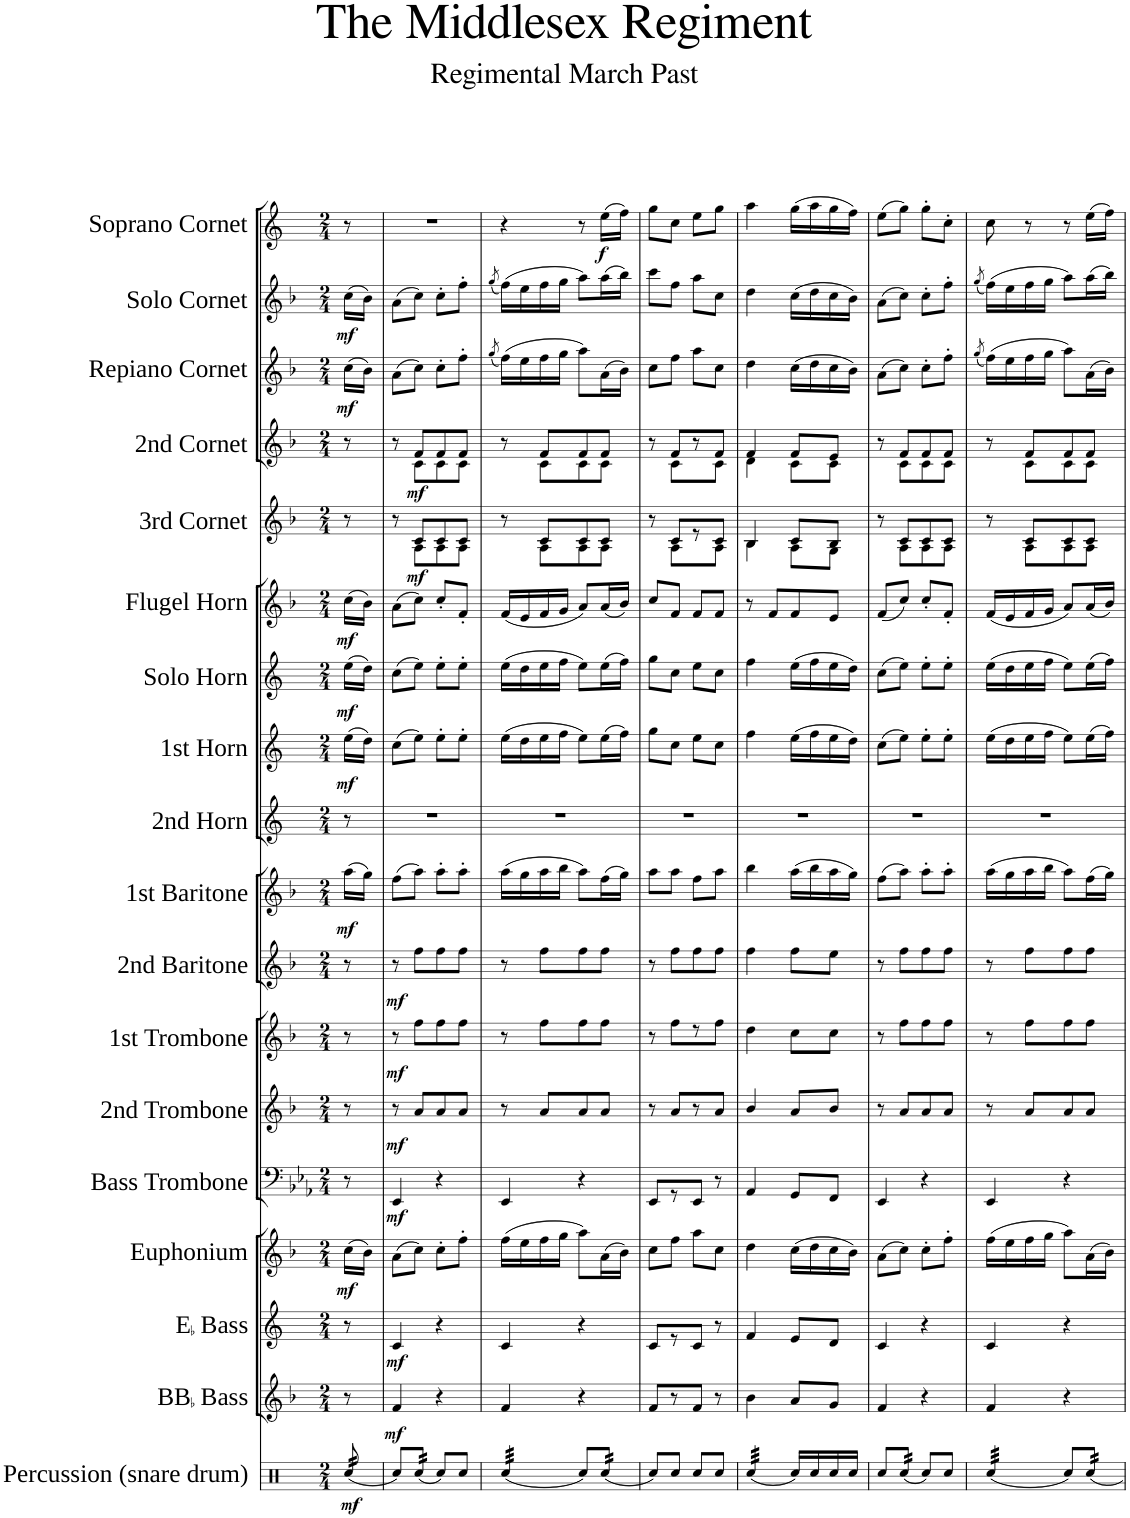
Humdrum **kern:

**kern	**dynam	**kern	**dynam	**kern	**dynam	**kern	**dynam	**kern	**dynam	**kern	**dynam	**kern	**dynam	**kern	**dynam	**kern	**dynam	**kern	**kern	**dynam	**kern	**dynam	**kern	**dynam	**kern	**dynam	**kern	**dynam	**kern	**dynam	**kern	**dynam	**kern	**dynam
*part18	*part18	*part17	*part17	*part16	*part16	*part15	*part15	*part14	*part14	*part13	*part13	*part12	*part12	*part11	*part11	*part10	*part10	*part9	*part8	*part8	*part7	*part7	*part6	*part6	*part5	*part5	*part4	*part4	*part3	*part3	*part2	*part2	*part1	*part1
*staff18	*staff18	*staff17	*staff17	*staff16	*staff16	*staff15	*staff15	*staff14	*staff14	*staff13	*staff13	*staff12	*staff12	*staff11	*staff11	*staff10	*staff10	*staff9	*staff8	*staff8	*staff7	*staff7	*staff6	*staff6	*staff5	*staff5	*staff4	*staff4	*staff3	*staff3	*staff2	*staff2	*staff1	*staff1
*I"Percussion (snare drum)	*	*I"BBaccidentalFlat Bass	*	*I"EaccidentalFlat Bass	*	*I"Euphonium	*	*I"Bass Trombone	*	*I"2nd Trombone	*	*I"1st Trombone	*	*I"2nd Baritone	*	*I"1st Baritone	*	*I"2nd Horn	*I"1st Horn	*	*I"Solo Horn	*	*I"Flugel Horn	*	*I"3rd Cornet	*	*I"2nd Cornet	*	*I"Repiano Cornet	*	*I"Solo Cornet	*	*I"Soprano Cornet	*
*I'Perc.	*	*I'BBaccidentalFlat B.	*	*I'EaccidentalFlat B.	*	*I'Euph.	*	*I'Bs. Trb.	*	*I'2nd Trb.	*	*I'1st Trb.	*	*I'2nd Bari.	*	*I'1st Bari.	*	*I'2nd Hn.	*I'1st Hn.	*	*I'Solo Hn.	*	*I'Flghn.	*	*I'3rd Cnt.	*	*I'2nd Cnt.	*	*I'Rep. Cnt.	*	*I'Solo Cnt.	*	*I'Sop. Cnt.	*
*clefX	*	*clefG2	*	*clefG2	*	*clefG2	*	*clefF4	*	*clefG2	*	*clefG2	*	*clefG2	*	*clefG2	*	*clefG2	*clefG2	*	*clefG2	*	*clefG2	*	*clefG2	*	*clefG2	*	*clefG2	*	*clefG2	*	*clefG2	*
*	*	*Trd15c26	*	*Trd12c21	*	*Trd8c14	*	*	*	*Trd8c14	*	*Trd8c14	*	*Trd8c14	*	*Trd8c14	*	*Trd5c9	*Trd5c9	*	*Trd5c9	*	*Trd1c2	*	*Trd1c2	*	*Trd1c2	*	*Trd1c2	*	*Trd1c2	*	*Trd-2c-3	*
*k[]	*	*k[b-]	*	*k[]	*	*k[b-]	*	*k[b-e-a-]	*	*k[b-]	*	*k[b-]	*	*k[b-]	*	*k[b-]	*	*k[]	*k[]	*	*k[]	*	*k[b-]	*	*k[b-]	*	*k[b-]	*	*k[b-]	*	*k[b-]	*	*k[]	*
*M2/4	*	*M2/4	*	*M2/4	*	*M2/4	*	*M2/4	*	*M2/4	*	*M2/4	*	*M2/4	*	*M2/4	*	*M2/4	*M2/4	*	*M2/4	*	*M2/4	*	*M2/4	*	*M2/4	*	*M2/4	*	*M2/4	*	*M2/4	*
=1	=1	=1	=1	=1	=1	=1	=1	=1	=1	=1	=1	=1	=1	=1	=1	=1	=1	=1	=1	=1	=1	=1	=1	=1	=1	=1	=1	=1	=1	=1	=1	=1	=1	=1
!	!LO:DY:b	!	!	!	!	!	!LO:DY:b	!	!	!	!	!	!	!	!	!	!LO:DY:b	!	!	!LO:DY:b	!	!LO:DY:b	!	!LO:DY:b	!	!	!	!	!	!LO:DY:b	!	!LO:DY:b	!	!
*tremolo	*	*	*	*	*	*	*	*	*	*	*	*	*	*	*	*	*	*	*	*	*	*	*	*	*	*	*	*	*	*	*	*	*	*
(32Rcc/	mf	8r	.	8r	.	(16cc\LL	mf	8r	.	8r	.	8r	.	8r	.	(16aa\LL	mf	8r	(16ee\LL	mf	(16ee\LL	mf	(16cc\LL	mf	8r	.	8r	.	(16cc\LL	mf	(16cc\LL	mf	8r	.
(32Rcc/	.	.	.	.	.	.	.	.	.	.	.	.	.	.	.	.	.	.	.	.	.	.	.	.	.	.	.	.	.	.	.	.	.	.
(32Rcc/	.	.	.	.	.	16b-\JJ)	.	.	.	.	.	.	.	.	.	16gg\JJ)	.	.	16dd\JJ)	.	16dd\JJ)	.	16b-\JJ)	.	.	.	.	.	16b-\JJ)	.	16b-\JJ)	.	.	.
(32Rcc/	.	.	.	.	.	.	.	.	.	.	.	.	.	.	.	.	.	.	.	.	.	.	.	.	.	.	.	.	.	.	.	.	.	.
*Xtremolo	*	*	*	*	*	*	*	*	*	*	*	*	*	*	*	*	*	*	*	*	*	*	*	*	*	*	*	*	*	*	*	*	*	*
=2	=2	=2	=2	=2	=2	=2	=2	=2	=2	=2	=2	=2	=2	=2	=2	=2	=2	=2	=2	=2	=2	=2	=2	=2	=2	=2	=2	=2	=2	=2	=2	=2	=2	=2
*	*	*	*	*	*	*	*	*	*	*	*	*	*	*	*	*	*	*	*	*	*	*	*	*	*^	*	*^	*	*	*	*	*	*	*
!	!	!	!LO:DY:b	!	!LO:DY:b	!	!	!	!LO:DY:b	!	!LO:DY:b	!	!LO:DY:b	!	!LO:DY:b	!	!	!	!	!	!	!	!	!	!	!	!	!	!	!	!	!	!	!	!	!
8Rcc/L)	.	4f/	mf	4c/	mf	(8a\L	.	4EE-/	mf	8r	mf	8r	mf	8r	mf	(8ff\L	.	2r	(8cc\L	.	(8cc\L	.	(8a\L	.	8r	8ryy	.	8r	8ryy	.	(8a\L	.	(8a\L	.	2r	.
!	!	!	!	!	!	!	!	!	!	!	!	!	!	!	!	!	!	!	!	!	!	!	!	!	!	!	!LO:DY:b	!	!	!LO:DY:b	!	!	!	!	!	!
*tremolo	*	*	*	*	*	*	*	*	*	*	*	*	*	*	*	*	*	*	*	*	*	*	*	*	*	*	*	*	*	*	*	*	*	*	*	*
(32Rcc/	.	.	.	.	.	8cc\J)	.	.	.	8a/L	.	8ff\L	.	8ff\L	.	8aa\J)	.	.	8ee\J)	.	8ee\J)	.	8cc\J)	.	8c/L	8A\L	mf	8f/L	8c\L	mf	8cc\J)	.	8cc\J)	.	.	.
(32Rcc/	.	.	.	.	.	.	.	.	.	.	.	.	.	.	.	.	.	.	.	.	.	.	.	.	.	.	.	.	.	.	.	.	.	.	.	.
(32Rcc/	.	.	.	.	.	.	.	.	.	.	.	.	.	.	.	.	.	.	.	.	.	.	.	.	.	.	.	.	.	.	.	.	.	.	.	.
(32Rcc/JJJ	.	.	.	.	.	.	.	.	.	.	.	.	.	.	.	.	.	.	.	.	.	.	.	.	.	.	.	.	.	.	.	.	.	.	.	.
*Xtremolo	*	*	*	*	*	*	*	*	*	*	*	*	*	*	*	*	*	*	*	*	*	*	*	*	*	*	*	*	*	*	*	*	*	*	*	*
8Rcc/L)	.	4r	.	4r	.	8cc'\L	.	4r	.	8a/	.	8ff\	.	8ff\	.	8aa'\L	.	.	8ee'\L	.	8ee'\L	.	8cc'/L	.	8c/	8A\	.	8f/	8c\	.	8cc'\L	.	8cc'\L	.	.	.
8Rcc/J	.	.	.	.	.	8ff'\J	.	.	.	8a/J	.	8ff\J	.	8ff\J	.	8aa'\J	.	.	8ee'\J	.	8ee'\J	.	8f'/J	.	8c/J	8A\J	.	8f/J	8c\J	.	8ff'\J	.	8ff'\J	.	.	.
=3	=3	=3	=3	=3	=3	=3	=3	=3	=3	=3	=3	=3	=3	=3	=3	=3	=3	=3	=3	=3	=3	=3	=3	=3	=3	=3	=3	=3	=3	=3	=3	=3	=3	=3	=3	=3
.	.	.	.	.	.	.	.	.	.	.	.	.	.	.	.	.	.	.	.	.	.	.	.	.	.	.	.	.	.	.	(8qgg/	.	(8qgg/	.	.	.
*tremolo	*	*	*	*	*	*	*	*	*	*	*	*	*	*	*	*	*	*	*	*	*	*	*	*	*	*	*	*	*	*	*	*	*	*	*	*
(32Rcc/LLL	.	4f/	.	4c/	.	(16ff\LL	.	4EE-/	.	8r	.	8r	.	8r	.	(16aa\LL	.	2r	(16ee\LL	.	(16ee\LL	.	(16f/LL	.	8r	8ryy	.	8r	8ryy	.	(16ff\LL)	.	(16ff\LL)	.	4r	.
(32Rcc/	.	.	.	.	.	.	.	.	.	.	.	.	.	.	.	.	.	.	.	.	.	.	.	.	.	.	.	.	.	.	.	.	.	.	.	.
(32Rcc/	.	.	.	.	.	16ee\	.	.	.	.	.	.	.	.	.	16gg\	.	.	16dd\	.	16dd\	.	16e/	.	.	.	.	.	.	.	16ee\	.	16ee\	.	.	.
(32Rcc/	.	.	.	.	.	.	.	.	.	.	.	.	.	.	.	.	.	.	.	.	.	.	.	.	.	.	.	.	.	.	.	.	.	.	.	.
(32Rcc/	.	.	.	.	.	16ff\	.	.	.	8a/L	.	8ff\L	.	8ff\L	.	16aa\	.	.	16ee\	.	16ee\	.	16f/	.	8c/L	8A\L	.	8f/L	8c\L	.	16ff\	.	16ff\	.	.	.
(32Rcc/	.	.	.	.	.	.	.	.	.	.	.	.	.	.	.	.	.	.	.	.	.	.	.	.	.	.	.	.	.	.	.	.	.	.	.	.
(32Rcc/	.	.	.	.	.	16gg\JJ	.	.	.	.	.	.	.	.	.	16bb-\JJ	.	.	16ff\JJ	.	16ff\JJ	.	16g/JJ	.	.	.	.	.	.	.	16gg\JJ	.	16gg\JJ	.	.	.
(32Rcc/JJJ	.	.	.	.	.	.	.	.	.	.	.	.	.	.	.	.	.	.	.	.	.	.	.	.	.	.	.	.	.	.	.	.	.	.	.	.
*Xtremolo	*	*	*	*	*	*	*	*	*	*	*	*	*	*	*	*	*	*	*	*	*	*	*	*	*	*	*	*	*	*	*	*	*	*	*	*
8Rcc/L)	.	4r	.	4r	.	8aa\L)	.	4r	.	8a/	.	8ff\	.	8ff\	.	8aa\L)	.	.	8ee\L)	.	8ee\L)	.	8a/L)	.	8c/	8A\	.	8f/	8c\	.	8aa\L)	.	8aa\L)	.	8r	.
!	!	!	!	!	!	!	!	!	!	!	!	!	!	!	!	!	!	!	!	!	!	!	!	!	!	!	!	!	!	!	!	!	!	!	!	!LO:DY:b
*tremolo	*	*	*	*	*	*	*	*	*	*	*	*	*	*	*	*	*	*	*	*	*	*	*	*	*	*	*	*	*	*	*	*	*	*	*	*
(32Rcc/	.	.	.	.	.	(16a\L	.	.	.	8a/J	.	8ff\J	.	8ff\J	.	(16ff\L	.	.	(16ee\L	.	(16ee\L	.	(16a/L	.	8c/J	8A\J	.	8f/J	8c\J	.	(16a\L	.	(16aa\L	.	(16ee\LL	f
(32Rcc/	.	.	.	.	.	.	.	.	.	.	.	.	.	.	.	.	.	.	.	.	.	.	.	.	.	.	.	.	.	.	.	.	.	.	.	.
(32Rcc/	.	.	.	.	.	16b-\JJ)	.	.	.	.	.	.	.	.	.	16gg\JJ)	.	.	16ff\JJ)	.	16ff\JJ)	.	16b-/JJ)	.	.	.	.	.	.	.	16b-\JJ)	.	16bb-\JJ)	.	16ff\JJ)	.
(32Rcc/JJJ	.	.	.	.	.	.	.	.	.	.	.	.	.	.	.	.	.	.	.	.	.	.	.	.	.	.	.	.	.	.	.	.	.	.	.	.
*Xtremolo	*	*	*	*	*	*	*	*	*	*	*	*	*	*	*	*	*	*	*	*	*	*	*	*	*	*	*	*	*	*	*	*	*	*	*	*
=4	=4	=4	=4	=4	=4	=4	=4	=4	=4	=4	=4	=4	=4	=4	=4	=4	=4	=4	=4	=4	=4	=4	=4	=4	=4	=4	=4	=4	=4	=4	=4	=4	=4	=4	=4	=4
8Rcc/L)	.	8f/L	.	8c/L	.	8cc\L	.	8EE-/L	.	8r	.	8r	.	8r	.	8aa\L	.	2r	8gg\L	.	8gg\L	.	8cc/L	.	8r	8ryy	.	8r	8ryy	.	8cc\L	.	8ccc\L	.	8gg\L	.
8Rcc/J	.	8r	.	8r	.	8ff\J	.	8r	.	8a/L	.	8ff\L	.	8ff\L	.	8aa\J	.	.	8cc\J	.	8cc\J	.	8f/J	.	8c/L	8A\L	.	8f/L	8c\L	.	8ff\J	.	8ff\J	.	8cc\J	.
8Rcc/L	.	8f/J	.	8c/J	.	8aa\L	.	8EE-/J	.	8r	.	8r	.	8ff\	.	8ff\L	.	.	8ee\L	.	8ee\L	.	8f/L	.	8r	8ryy	.	8r	8ryy	.	8aa\L	.	8aa\L	.	8ee\L	.
8Rcc/J	.	8r	.	8r	.	8cc\J	.	8r	.	8a/J	.	8ff\J	.	8ff\J	.	8aa\J	.	.	8cc\J	.	8cc\J	.	8f/J	.	8c/J	8A\J	.	8f/J	8c\J	.	8cc\J	.	8cc\J	.	8gg\J	.
=5	=5	=5	=5	=5	=5	=5	=5	=5	=5	=5	=5	=5	=5	=5	=5	=5	=5	=5	=5	=5	=5	=5	=5	=5	=5	=5	=5	=5	=5	=5	=5	=5	=5	=5	=5	=5
*tremolo	*	*	*	*	*	*	*	*	*	*	*	*	*	*	*	*	*	*	*	*	*	*	*	*	*	*	*	*	*	*	*	*	*	*	*	*
(32Rcc/LLL	.	4b-\	.	4f/	.	4dd\	.	4AA-/	.	4b-/	.	4dd\	.	4ff\	.	4bb-\	.	2r	4ff\	.	4ff\	.	8r	.	4B-/	4B-\	.	4f/	4d\	.	4dd\	.	4dd\	.	4aa\	.
(32Rcc/	.	.	.	.	.	.	.	.	.	.	.	.	.	.	.	.	.	.	.	.	.	.	.	.	.	.	.	.	.	.	.	.	.	.	.	.
(32Rcc/	.	.	.	.	.	.	.	.	.	.	.	.	.	.	.	.	.	.	.	.	.	.	.	.	.	.	.	.	.	.	.	.	.	.	.	.
(32Rcc/	.	.	.	.	.	.	.	.	.	.	.	.	.	.	.	.	.	.	.	.	.	.	.	.	.	.	.	.	.	.	.	.	.	.	.	.
(32Rcc/	.	.	.	.	.	.	.	.	.	.	.	.	.	.	.	.	.	.	.	.	.	.	8f/L	.	.	.	.	.	.	.	.	.	.	.	.	.
(32Rcc/	.	.	.	.	.	.	.	.	.	.	.	.	.	.	.	.	.	.	.	.	.	.	.	.	.	.	.	.	.	.	.	.	.	.	.	.
(32Rcc/	.	.	.	.	.	.	.	.	.	.	.	.	.	.	.	.	.	.	.	.	.	.	.	.	.	.	.	.	.	.	.	.	.	.	.	.
(32Rcc/JJJ	.	.	.	.	.	.	.	.	.	.	.	.	.	.	.	.	.	.	.	.	.	.	.	.	.	.	.	.	.	.	.	.	.	.	.	.
*Xtremolo	*	*	*	*	*	*	*	*	*	*	*	*	*	*	*	*	*	*	*	*	*	*	*	*	*	*	*	*	*	*	*	*	*	*	*	*
16Rcc/LL)	.	8a/L	.	8e/L	.	(16cc\LL	.	8GG/L	.	8a/L	.	8cc\L	.	8ff\L	.	(16aa\LL	.	.	(16ee\LL	.	(16ee\LL	.	8f/	.	8c/L	8A\L	.	8f/L	8c\L	.	(16cc\LL	.	(16cc\LL	.	(16gg\LL	.
16Rcc/	.	.	.	.	.	16dd\	.	.	.	.	.	.	.	.	.	16bb-\	.	.	16ff\	.	16ff\	.	.	.	.	.	.	.	.	.	16dd\	.	16dd\	.	16aa\	.
16Rcc/	.	8g/J	.	8d/J	.	16cc\	.	8FF/J	.	8b-/J	.	8cc\J	.	8ee\J	.	16aa\	.	.	16ee\	.	16ee\	.	8e/J	.	8B-/J	8G\J	.	8e/J	8c\J	.	16cc\	.	16cc\	.	16gg\	.
16Rcc/JJ	.	.	.	.	.	16b-\JJ)	.	.	.	.	.	.	.	.	.	16gg\JJ)	.	.	16dd\JJ)	.	16dd\JJ)	.	.	.	.	.	.	.	.	.	16b-\JJ)	.	16b-\JJ)	.	16ff\JJ)	.
=6	=6	=6	=6	=6	=6	=6	=6	=6	=6	=6	=6	=6	=6	=6	=6	=6	=6	=6	=6	=6	=6	=6	=6	=6	=6	=6	=6	=6	=6	=6	=6	=6	=6	=6	=6	=6
8Rcc/L	.	4f/	.	4c/	.	(8a\L	.	4EE-/	.	8r	.	8r	.	8r	.	(8ff\L	.	2r	(8cc\L	.	(8cc\L	.	(8f/L	.	8r	8ryy	.	8r	8ryy	.	(8a\L	.	(8a\L	.	(8ee\L	.
*tremolo	*	*	*	*	*	*	*	*	*	*	*	*	*	*	*	*	*	*	*	*	*	*	*	*	*	*	*	*	*	*	*	*	*	*	*	*
(32Rcc/	.	.	.	.	.	8cc\J)	.	.	.	8a/L	.	8ff\L	.	8ff\L	.	8aa\J)	.	.	8ee\J)	.	8ee\J)	.	8cc/J)	.	8c/L	8A\L	.	8f/L	8c\L	.	8cc\J)	.	8cc\J)	.	8gg\J)	.
(32Rcc/	.	.	.	.	.	.	.	.	.	.	.	.	.	.	.	.	.	.	.	.	.	.	.	.	.	.	.	.	.	.	.	.	.	.	.	.
(32Rcc/	.	.	.	.	.	.	.	.	.	.	.	.	.	.	.	.	.	.	.	.	.	.	.	.	.	.	.	.	.	.	.	.	.	.	.	.
(32Rcc/JJJ	.	.	.	.	.	.	.	.	.	.	.	.	.	.	.	.	.	.	.	.	.	.	.	.	.	.	.	.	.	.	.	.	.	.	.	.
*Xtremolo	*	*	*	*	*	*	*	*	*	*	*	*	*	*	*	*	*	*	*	*	*	*	*	*	*	*	*	*	*	*	*	*	*	*	*	*
8Rcc/L)	.	4r	.	4r	.	8cc'\L	.	4r	.	8a/	.	8ff\	.	8ff\	.	8aa'\L	.	.	8ee'\L	.	8ee'\L	.	8cc'/L	.	8c/	8A\	.	8f/	8c\	.	8cc'\L	.	8cc'\L	.	8gg'\L	.
8Rcc/J	.	.	.	.	.	8ff'\J	.	.	.	8a/J	.	8ff\J	.	8ff\J	.	8aa'\J	.	.	8ee'\J	.	8ee'\J	.	8f'/J	.	8c/J	8A\J	.	8f/J	8c\J	.	8ff'\J	.	8ff'\J	.	8cc'\J	.
=7	=7	=7	=7	=7	=7	=7	=7	=7	=7	=7	=7	=7	=7	=7	=7	=7	=7	=7	=7	=7	=7	=7	=7	=7	=7	=7	=7	=7	=7	=7	=7	=7	=7	=7	=7	=7
.	.	.	.	.	.	.	.	.	.	.	.	.	.	.	.	.	.	.	.	.	.	.	.	.	.	.	.	.	.	.	(8qgg/	.	(8qgg/	.	.	.
*tremolo	*	*	*	*	*	*	*	*	*	*	*	*	*	*	*	*	*	*	*	*	*	*	*	*	*	*	*	*	*	*	*	*	*	*	*	*
(32Rcc/LLL	.	4f/	.	4c/	.	(16ff\LL	.	4EE-/	.	8r	.	8r	.	8r	.	(16aa\LL	.	2r	(16ee\LL	.	(16ee\LL	.	(16f/LL	.	8r	8ryy	.	8r	8ryy	.	(16ff\LL)	.	(16ff\LL)	.	8cc\	.
(32Rcc/	.	.	.	.	.	.	.	.	.	.	.	.	.	.	.	.	.	.	.	.	.	.	.	.	.	.	.	.	.	.	.	.	.	.	.	.
(32Rcc/	.	.	.	.	.	16ee\	.	.	.	.	.	.	.	.	.	16gg\	.	.	16dd\	.	16dd\	.	16e/	.	.	.	.	.	.	.	16ee\	.	16ee\	.	.	.
(32Rcc/	.	.	.	.	.	.	.	.	.	.	.	.	.	.	.	.	.	.	.	.	.	.	.	.	.	.	.	.	.	.	.	.	.	.	.	.
(32Rcc/	.	.	.	.	.	16ff\	.	.	.	8a/L	.	8ff\L	.	8ff\L	.	16aa\	.	.	16ee\	.	16ee\	.	16f/	.	8c/L	8A\L	.	8f/L	8c\L	.	16ff\	.	16ff\	.	8r	.
(32Rcc/	.	.	.	.	.	.	.	.	.	.	.	.	.	.	.	.	.	.	.	.	.	.	.	.	.	.	.	.	.	.	.	.	.	.	.	.
(32Rcc/	.	.	.	.	.	16gg\JJ	.	.	.	.	.	.	.	.	.	16bb-\JJ	.	.	16ff\JJ	.	16ff\JJ	.	16g/JJ	.	.	.	.	.	.	.	16gg\JJ	.	16gg\JJ	.	.	.
(32Rcc/JJJ	.	.	.	.	.	.	.	.	.	.	.	.	.	.	.	.	.	.	.	.	.	.	.	.	.	.	.	.	.	.	.	.	.	.	.	.
*Xtremolo	*	*	*	*	*	*	*	*	*	*	*	*	*	*	*	*	*	*	*	*	*	*	*	*	*	*	*	*	*	*	*	*	*	*	*	*
8Rcc/L)	.	4r	.	4r	.	8aa\L)	.	4r	.	8a/	.	8ff\	.	8ff\	.	8aa\L)	.	.	8ee\L)	.	8ee\L)	.	8a/L)	.	8c/	8A\	.	8f/	8c\	.	8aa\L)	.	8aa\L)	.	8r	.
*tremolo	*	*	*	*	*	*	*	*	*	*	*	*	*	*	*	*	*	*	*	*	*	*	*	*	*	*	*	*	*	*	*	*	*	*	*	*
32Rcc/	.	.	.	.	.	(16a\L	.	.	.	8a/J	.	8ff\J	.	8ff\J	.	(16ff\L	.	.	(16ee\L	.	(16ee\L	.	(16a/L	.	8c/J	8A\J	.	8f/J	8c\J	.	(16a\L	.	(16aa\L	.	(16ee\LL	.
32Rcc/	.	.	.	.	.	.	.	.	.	.	.	.	.	.	.	.	.	.	.	.	.	.	.	.	.	.	.	.	.	.	.	.	.	.	.	.
32Rcc/	.	.	.	.	.	16b-\JJ)	.	.	.	.	.	.	.	.	.	16gg\JJ)	.	.	16ff\JJ)	.	16ff\JJ)	.	16b-/JJ)	.	.	.	.	.	.	.	16b-\JJ)	.	16bb-\JJ)	.	16ff\JJ)	.
32Rcc/JJJ	.	.	.	.	.	.	.	.	.	.	.	.	.	.	.	.	.	.	.	.	.	.	.	.	.	.	.	.	.	.	.	.	.	.	.	.
*Xtremolo	*	*	*	*	*	*	*	*	*	*	*	*	*	*	*	*	*	*	*	*	*	*	*	*	*	*	*	*	*	*	*	*	*	*	*	*
*	*	*	*	*	*	*	*	*	*	*	*	*	*	*	*	*	*	*	*	*	*	*	*	*	*v	*v	*	*	*	*	*	*	*	*	*	*
*	*	*	*	*	*	*	*	*	*	*	*	*	*	*	*	*	*	*	*	*	*	*	*	*	*	*	*v	*v	*	*	*	*	*	*	*
=	=	=	=	=	=	=	=	=	=	=	=	=	=	=	=	=	=	=	=	=	=	=	=	=	=	=	=	=	=	=	=	=	=	=
*-	*-	*-	*-	*-	*-	*-	*-	*-	*-	*-	*-	*-	*-	*-	*-	*-	*-	*-	*-	*-	*-	*-	*-	*-	*-	*-	*-	*-	*-	*-	*-	*-	*-	*-
